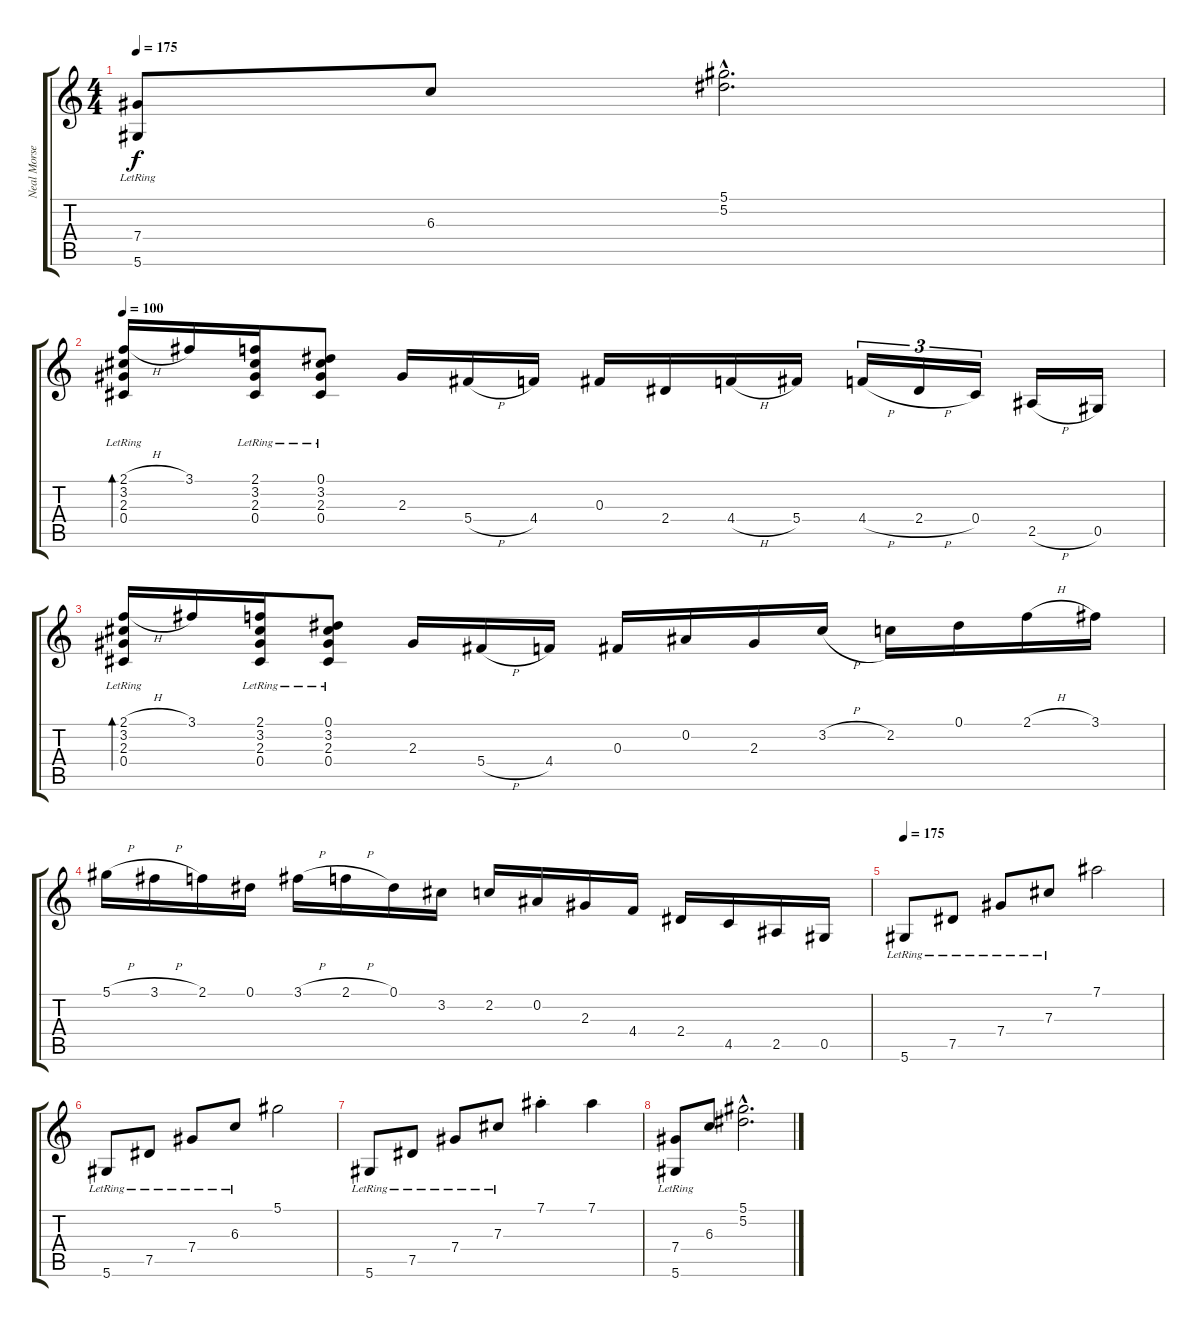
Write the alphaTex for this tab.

\track ("Neal Morse" "Neal Morse") {instrument acousticguitarsteel}
\staff {score tabs}
\tuning (Eb4 Bb3 Gb3 Db3 Ab2 Eb2) {hide}
\ts (4 4)
\tempo 175
\clef g2
\ks c
(7.4{lr} 5.6{lr}).8{dy f} 6.3.8 (5.1{hac} 5.2{hac}).2{d} |
\tempo 100
(2.1{h} 3.2{lr} 2.3{lr} 0.4{lr}).16{bd 480 volume 16} 3.1.16 (2.1{lr} 3.2 2.3 0.4).16 (0.1{lr} 3.2{lr} 2.3{lr} 0.4{lr}).8 2.3.16 5.4{h}.16 4.4.16 0.3.16 2.4.16 4.4{h}.16 5.4.16 4.4{h}.16{tu (3 2)} 2.4{h}.16{tu (3 2)} 0.4.16{tu (3 2)} 2.5{h}.16 0.5.16 |
(2.1{h} 3.2{lr} 2.3{lr} 0.4{lr}).16{bd 480} 3.1.16 (2.1{lr} 3.2 2.3 0.4).16 (0.1{lr} 3.2{lr} 2.3{lr} 0.4{lr}).8 2.3.16 5.4{h}.16 4.4.16 0.3.16 0.2.16 2.3.16 3.2{h}.16 2.2.16 0.1.16 2.1{h}.16 3.1.16 |
5.1{h}.16 3.1{h}.16 2.1.16 0.1.16 3.1{h}.16 2.1{h}.16 0.1.16 3.2.16 2.2.16 0.2.16 2.3.16 4.4.16 2.4.16 4.5.16 2.5.16 0.5.16 |
\tempo 175
5.6{lr}.8{volume 14} 7.5{lr}.8 7.4{lr}.8 7.3{lr}.8 7.1.2 |
5.6{lr}.8 7.5{lr}.8 7.4{lr}.8 6.3{lr}.8 5.1.2 |
5.6{lr}.8 7.5{lr}.8 7.4{lr}.8 7.3{lr}.8 7.1{st}.4 7.1.4 |
(7.4{lr} 5.6{lr}).8 6.3.8 (5.1{hac} 5.2{hac}).2{d}
